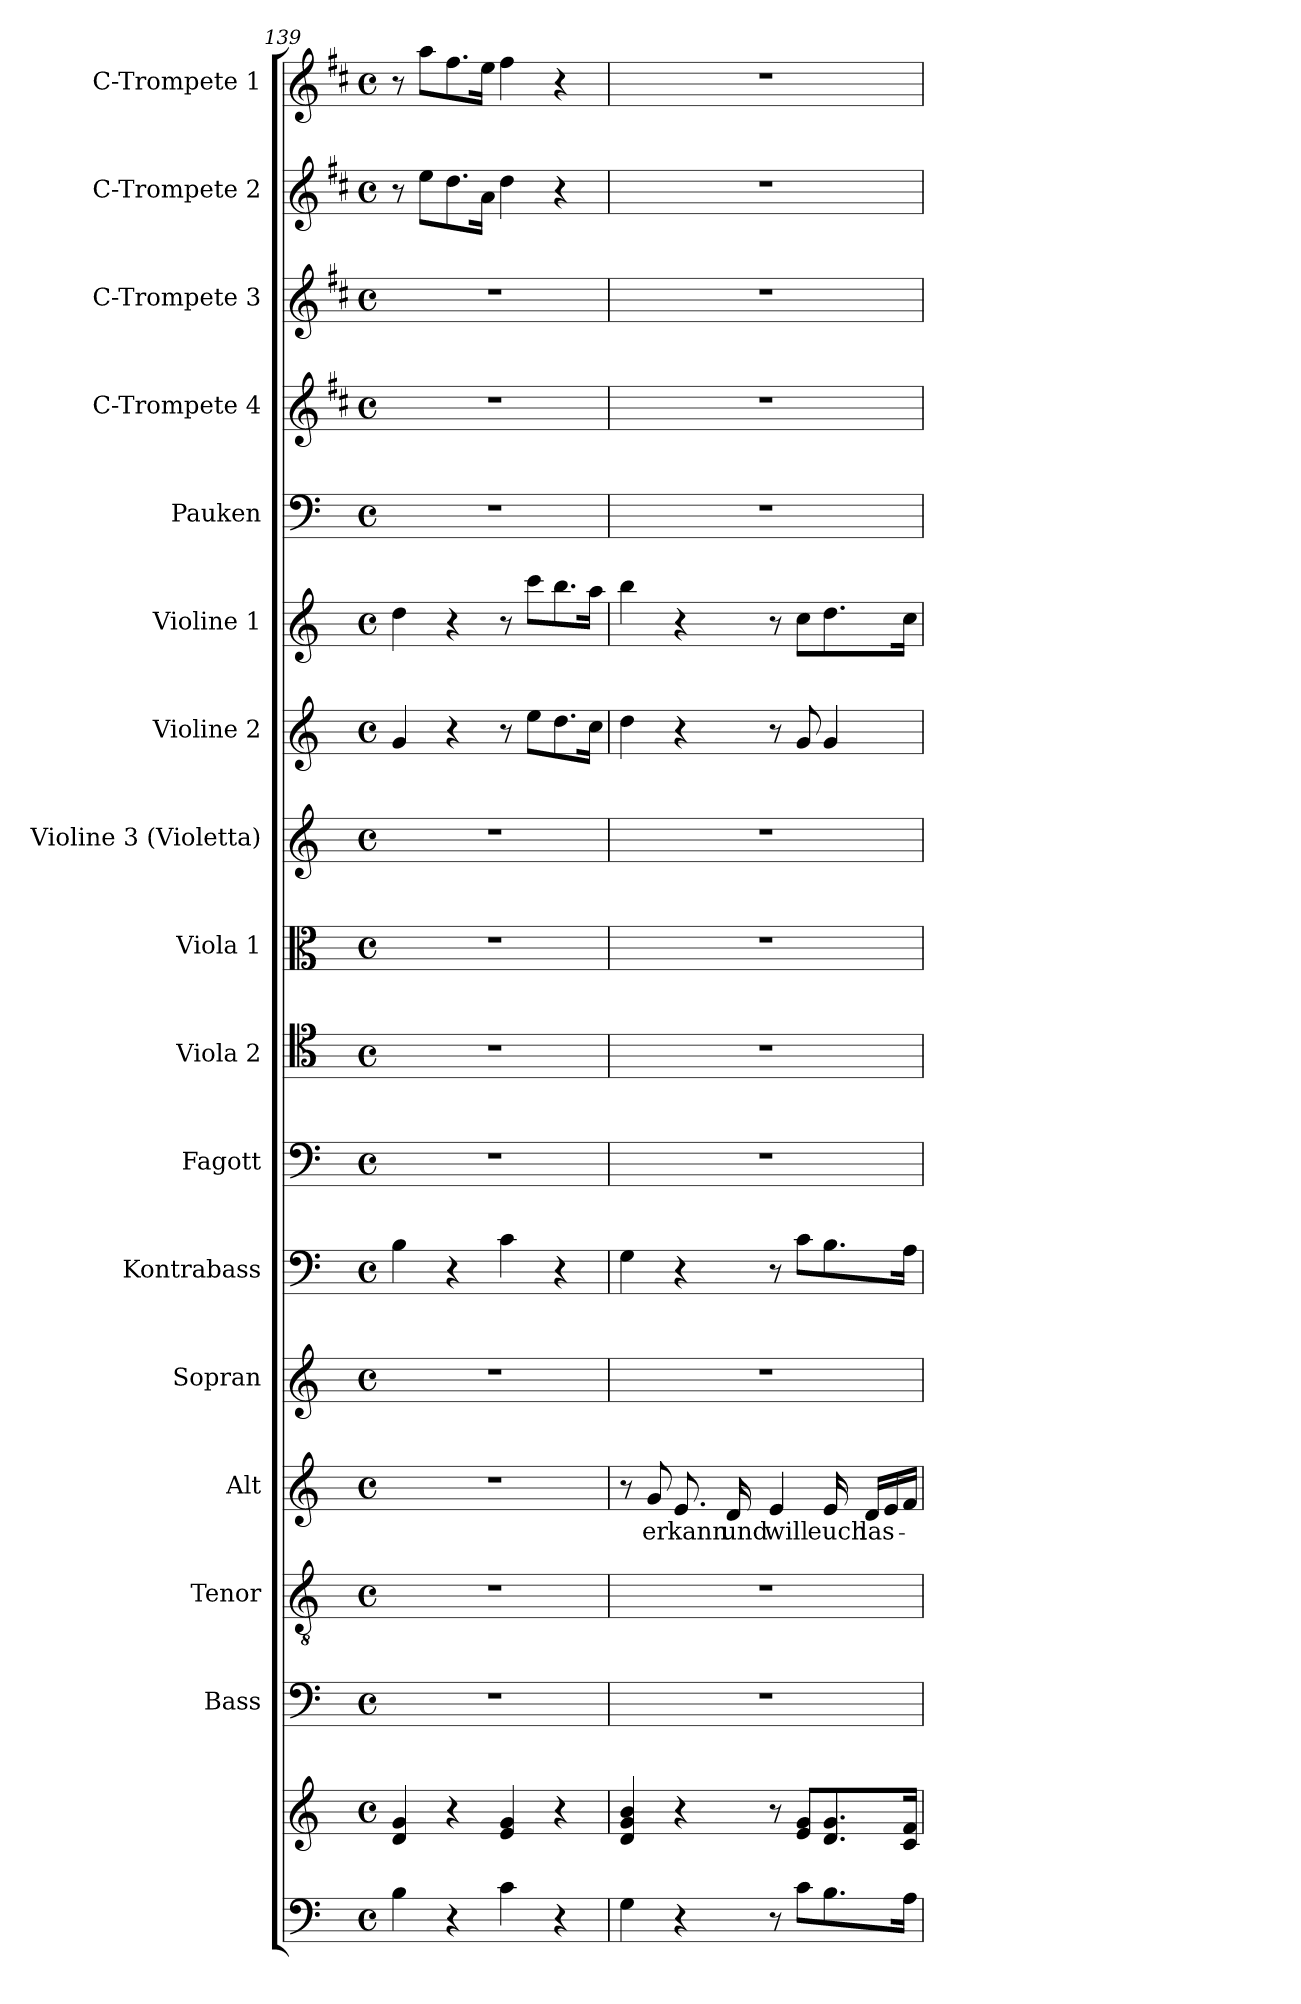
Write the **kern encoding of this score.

**kern	**kern	**kern	**kern	**kern	**text	**kern	**kern	**kern	**kern	**kern	**kern	**kern	**kern	**kern	**kern	**kern	**kern	**kern
*part17	*part17	*part16	*part15	*part14	*part14	*part13	*part12	*part11	*part10	*part9	*part8	*part7	*part6	*part5	*part4	*part3	*part2	*part1
*staff18	*staff17	*staff16	*staff15	*staff14	*staff14	*staff13	*staff12	*staff11	*staff10	*staff9	*staff8	*staff7	*staff6	*staff5	*staff4	*staff3	*staff2	*staff1
*	*	*I"Bass	*I"Tenor	*I"Alt	*	*I"Sopran	*I"Kontrabass	*I"Fagott	*I"Viola 2	*I"Viola 1	*I"Violine 3 (Violetta)	*I"Violine 2	*I"Violine 1	*I"Pauken	*I"C-Trompete 4	*I"C-Trompete 3	*I"C-Trompete 2	*I"C-Trompete 1
*	*	*I'B.	*I'T.	*I'A.	*	*I'S.	*I'Kb.	*I'Fg.	*I'Vla. 2	*I'Vla. 1	*I'Vl. 3	*I'Vl. 2	*I'Vl. 1	*I'Pk.	*I'C Trp. 4	*I'C Trp. 3	*I'C Trp. 2	*I'C Trp. 1
*clefF4	*clefG2	*clefF4	*clefGv2	*clefG2	*	*clefG2	*clefF4	*clefF4	*clefC4	*clefC3	*clefG2	*clefG2	*clefG2	*clefF4	*clefG2	*clefG2	*clefG2	*clefG2
*	*	*	*	*	*	*	*ITrd7c12	*	*	*	*	*	*	*	*ITrd1c2	*ITrd1c2	*ITrd1c2	*ITrd1c2
*k[]	*k[]	*k[]	*k[]	*k[]	*	*k[]	*k[]	*k[]	*k[]	*k[]	*k[]	*k[]	*k[]	*k[]	*k[]	*k[]	*k[]	*k[]
*C:	*C:	*C:	*C:	*C:	*	*C:	*C:	*C:	*C:	*C:	*C:	*C:	*C:	*C:	*C:	*C:	*C:	*C:
*M4/4	*M4/4	*M4/4	*M4/4	*M4/4	*	*M4/4	*M4/4	*M4/4	*M4/4	*M4/4	*M4/4	*M4/4	*M4/4	*M4/4	*M4/4	*M4/4	*M4/4	*M4/4
*met(c)	*met(c)	*met(c)	*met(c)	*met(c)	*	*met(c)	*met(c)	*met(c)	*met(c)	*met(c)	*met(c)	*met(c)	*met(c)	*met(c)	*met(c)	*met(c)	*met(c)	*met(c)
=139	=139	=139	=139	=139	=139	=139	=139	=139	=139	=139	=139	=139	=139	=139	=139	=139	=139	=139
4B\	4d/ 4g/	1r	1r	1r	.	1r	4BB\	1r	1r	1r	1r	4g/	4dd\	1r	1r	1r	8r	8r
.	.	.	.	.	.	.	.	.	.	.	.	.	.	.	.	.	8dd\L	8gg\L
4r	4r	.	.	.	.	.	4r	.	.	.	.	4r	4r	.	.	.	8.cc\	8.ee\
.	.	.	.	.	.	.	.	.	.	.	.	.	.	.	.	.	16g\Jk	16dd\Jk
4c\	4e/ 4g/	.	.	.	.	.	4C\	.	.	.	.	8r	8r	.	.	.	4cc\	4ee\
.	.	.	.	.	.	.	.	.	.	.	.	8ee\L	8ccc\L	.	.	.	.	.
4r	4r	.	.	.	.	.	4r	.	.	.	.	8.dd\	8.bb\	.	.	.	4r	4r
.	.	.	.	.	.	.	.	.	.	.	.	16cc\Jk	16aa\Jk	.	.	.	.	.
=140	=140	=140	=140	=140	=140	=140	=140	=140	=140	=140	=140	=140	=140	=140	=140	=140	=140	=140
4G\	4d/ 4g/ 4b/	1r	1r	8r	.	1r	4GG\	1r	1r	1r	1r	4dd\	4bb\	1r	1r	1r	1r	1r
!	!	!	!	!	!LO:LY:b	!	!	!	!	!	!	!	!	!	!	!	!	!
.	.	.	.	8g/	er	.	.	.	.	.	.	.	.	.	.	.	.	.
!	!	!	!	!	!LO:LY:b	!	!	!	!	!	!	!	!	!	!	!	!	!
4r	4r	.	.	8.e/	kann	.	4r	.	.	.	.	4r	4r	.	.	.	.	.
!	!	!	!	!	!LO:LY:b	!	!	!	!	!	!	!	!	!	!	!	!	!
.	.	.	.	16d/	und	.	.	.	.	.	.	.	.	.	.	.	.	.
!	!	!	!	!	!LO:LY:b	!	!	!	!	!	!	!	!	!	!	!	!	!
8r	8r	.	.	4e/	will	.	8r	.	.	.	.	8r	8r	.	.	.	.	.
8c\L	8e/ 8g/L	.	.	.	.	.	8C\L	.	.	.	.	8g/	8cc\L	.	.	.	.	.
!	!	!	!	!	!LO:LY:b	!	!	!	!	!	!	!	!	!	!	!	!	!
8.B\	8.d/ 8.g/	.	.	16e/	euch	.	8.BB\	.	.	.	.	4g/	8.dd\	.	.	.	.	.
!	!	!	!	!	!LO:LY:b	!	!	!	!	!	!	!	!	!	!	!	!	!
.	.	.	.	16d/LL	las-	.	.	.	.	.	.	.	.	.	.	.	.	.
.	.	.	.	16e/	.	.	.	.	.	.	.	.	.	.	.	.	.	.
16A\Jk	16c/ 16f/Jk	.	.	16f/JJ	.	.	16AA\Jk	.	.	.	.	.	16cc\Jk	.	.	.	.	.
=	=	=	=	=	=	=	=	=	=	=	=	=	=	=	=	=	=	=
*-	*-	*-	*-	*-	*-	*-	*-	*-	*-	*-	*-	*-	*-	*-	*-	*-	*-	*-
